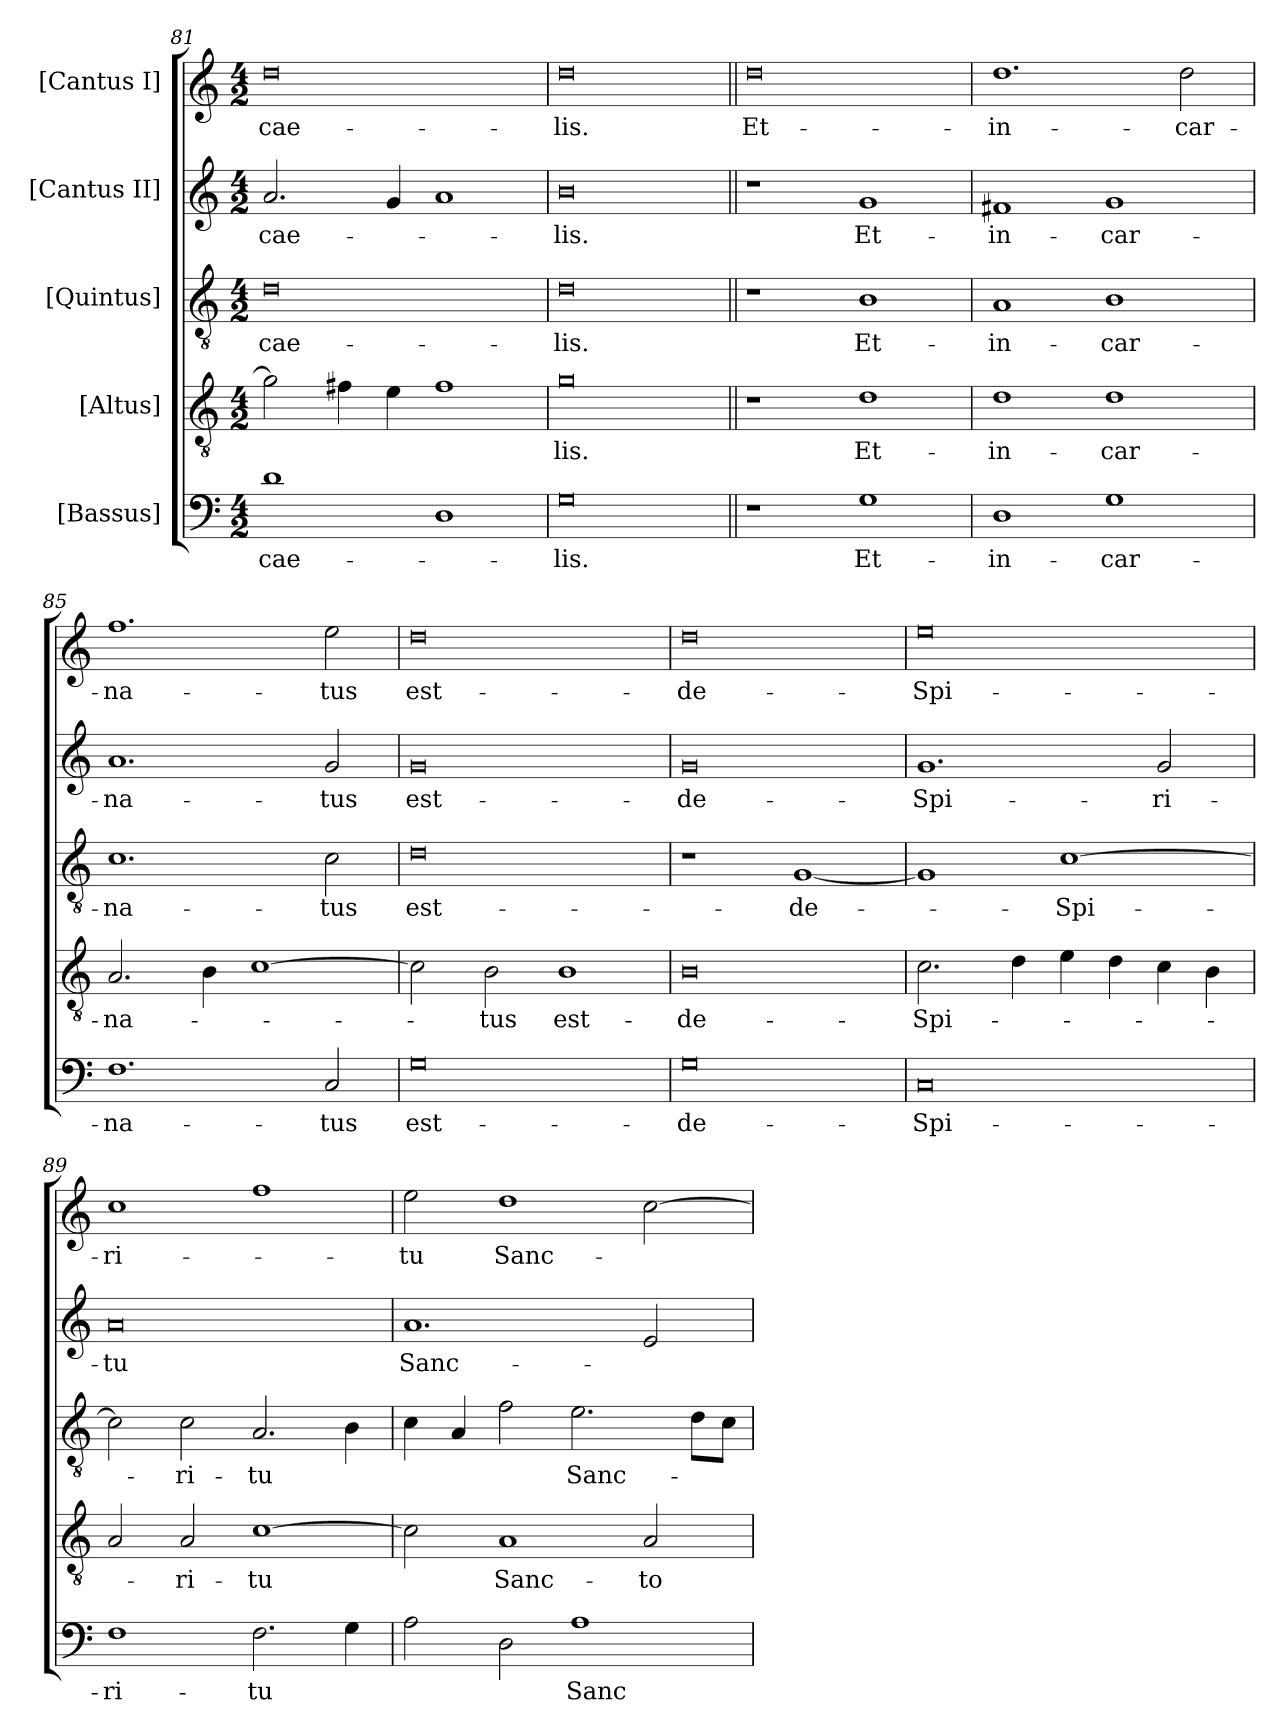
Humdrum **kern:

**kern	**text	**kern	**text	**kern	**text	**kern	**text	**kern	**text
*part5	*part5	*part4	*part4	*part3	*part3	*part2	*part2	*part1	*part1
*staff5	*staff5	*staff4	*staff4	*staff3	*staff3	*staff2	*staff2	*staff1	*staff1
*I"[Bassus]	*	*I"[Altus]	*	*I"[Quintus]	*	*I"[Cantus II]	*	*I"[Cantus I]	*
*clefF4	*	*clefGv2	*	*clefGv2	*	*clefG2	*	*clefG2	*
*k[]	*	*k[]	*	*k[]	*	*k[]	*	*k[]	*
*M4/2	*	*M4/2	*	*M4/2	*	*M4/2	*	*M4/2	*
=81	=81	=81	=81	=81	=81	=81	=81	=81	=81
1d\	cae-	2g\]	.	0d\	cae-	2.a/	cae-	0dd\	cae-
.	.	4f#X\	.	.	.	.	.	.	.
.	.	4e\	.	.	.	4g/	.	.	.
1D\	.	1f#\	.	.	.	1a/	.	.	.
=82	=82	=82	=82	=82	=82	=82	=82	=82	=82
0G\	-lis.	0g\	-lis.	0d\	-lis.	0b\	-lis.	0dd\	-lis.
=83||	=83||	=83||	=83||	=83||	=83||	=83||	=83||	=83||	=83||
1r	.	1r	.	1r	.	1r	.	0dd\	Et-
1G\	Et-	1d\	Et-	1B\	Et-	1g/	Et-	.	.
=84	=84	=84	=84	=84	=84	=84	=84	=84	=84
1D\	in-	1d\	in-	1A/	in-	1f#X/	in-	1.dd\	in-
1G\	-car-	1d\	-car-	1B\	-car-	1g/	-car-	.	.
.	.	.	.	.	.	.	.	2dd\	-car-
=85	=85	=85	=85	=85	=85	=85	=85	=85	=85
1.F\	-na-	2.A/	-na-	1.c\	-na-	1.a/	-na-	1.ff\	-na-
.	.	4B\	.	.	.	.	.	.	.
.	.	[1c\	.	.	.	.	.	.	.
2C/	-tus	.	.	2c\	-tus	2g/	-tus	2ee\	-tus
=86	=86	=86	=86	=86	=86	=86	=86	=86	=86
0G\	est-	2c\]	.	0d\	est-	0g/	est-	0dd\	est-
.	.	2B\	-tus	.	.	.	.	.	.
.	.	1B\	est-	.	.	.	.	.	.
=87	=87	=87	=87	=87	=87	=87	=87	=87	=87
0G\	de-	0B\	de-	1r	.	0g/	de-	0dd\	de-
.	.	.	.	[1G/	de-	.	.	.	.
=88	=88	=88	=88	=88	=88	=88	=88	=88	=88
0C/	Spi-	2.c\	Spi-	1G/]	.	1.g/	Spi-	0ee\	Spi-
.	.	4d\	.	.	.	.	.	.	.
.	.	4e\	.	[1c\	Spi-	.	.	.	.
.	.	4d\	.	.	.	.	.	.	.
.	.	4c\	.	.	.	2g/	-ri-	.	.
.	.	4B\	.	.	.	.	.	.	.
=89	=89	=89	=89	=89	=89	=89	=89	=89	=89
1F\	-ri-	2A/	.	2c\]	.	0a/	-tu	1cc\	-ri-
.	.	2A/	-ri-	2c\	-ri-	.	.	.	.
2.F\	-tu	[1c\	-tu	2.A/	-tu	.	.	1ff\	.
4G\	.	.	.	4B\	.	.	.	.	.
=90	=90	=90	=90	=90	=90	=90	=90	=90	=90
2A\	.	2c\]	.	4c\	.	1.a/	Sanc-	2ee\	-tu
.	.	.	.	4A/	.	.	.	.	.
2D\	.	1A/	Sanc-	2f\	.	.	.	1dd\	Sanc-
1A\	Sanc-	.	.	2.e\	Sanc-	.	.	.	.
.	.	2A/	-to	.	.	2e/	.	[2cc\	.
.	.	.	.	8d\L	.	.	.	.	.
.	.	.	.	8c\J	.	.	.	.	.
=	=	=	=	=	=	=	=	=	=
*-	*-	*-	*-	*-	*-	*-	*-	*-	*-
